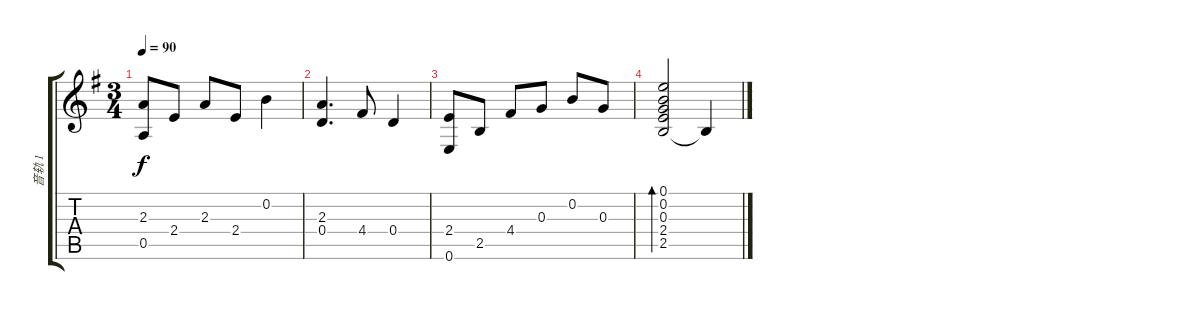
\track ("音轨 1" "音轨 1") {instrument acousticguitarsteel}
\staff {score tabs}
\tuning (E4 B3 G3 D3 A2 E2) {hide}
\ts (3 4)
\tempo 90
\clef g2
\ks g
(2.3 0.5).8{dy f} 2.4.8 2.3.8 2.4.8 0.2.4 |
(2.3 0.4).4{d} 4.4.8 0.4.4 |
(2.4 0.6).8 2.5.8 4.4.8 0.3.8 0.2.8 0.3.8 |
(0.1 0.2 0.3 2.4 2.5).2{bd 480} 2.5{t}.4
